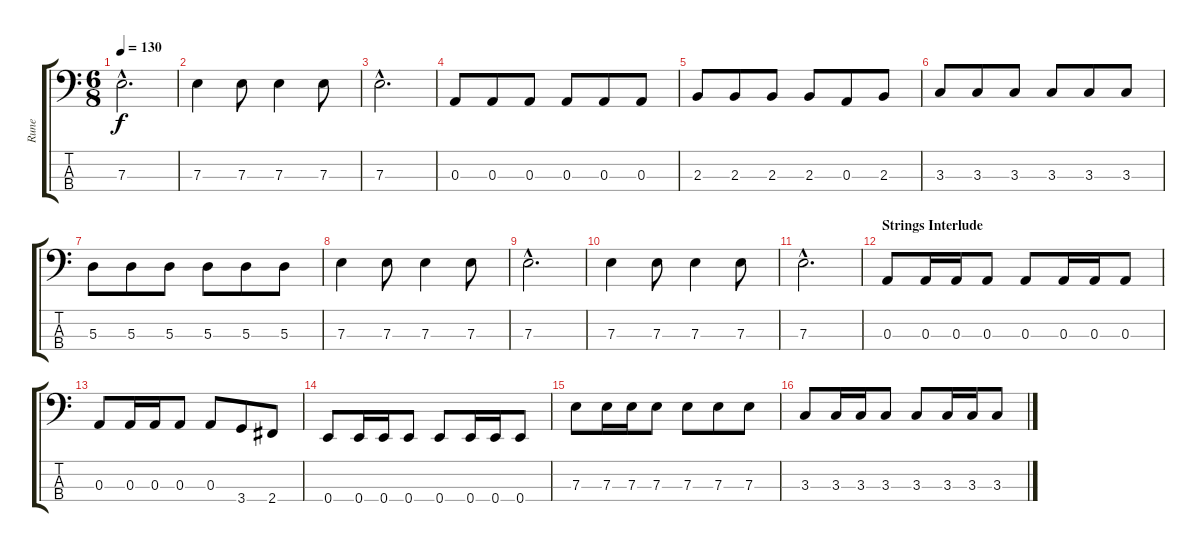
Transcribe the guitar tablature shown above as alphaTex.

\track ("Rune" "Rune") {instrument electricbassfinger}
\staff {score tabs}
\tuning (G2 D2 A1 E1) {hide}
\ts (6 8)
\tempo 130
\clef f4
\ks c
7.3{hac}.2{d dy f} |
7.3.4 7.3.8 7.3.4 7.3.8 |
7.3{hac}.2{d} |
0.3.8 0.3.8 0.3.8 0.3.8 0.3.8 0.3.8 |
2.3.8 2.3.8 2.3.8 2.3.8 0.3.8 2.3.8 |
3.3.8 3.3.8 3.3.8 3.3.8 3.3.8 3.3.8 |
5.3.8 5.3.8 5.3.8 5.3.8 5.3.8 5.3.8 |
7.3.4 7.3.8 7.3.4 7.3.8 |
7.3{hac}.2{d} |
7.3.4 7.3.8 7.3.4 7.3.8 |
7.3{hac}.2{d} |
\section ("" "Strings Interlude")
0.3.8 0.3.16 0.3.16 0.3.8 0.3.8 0.3.16 0.3.16 0.3.8 |
0.3.8 0.3.16 0.3.16 0.3.8 0.3.8 3.4.8 2.4.8 |
0.4.8 0.4.16 0.4.16 0.4.8 0.4.8 0.4.16 0.4.16 0.4.8 |
7.3.8 7.3.16 7.3.16 7.3.8 7.3.8 7.3.8 7.3.8 |
3.3.8 3.3.16 3.3.16 3.3.8 3.3.8 3.3.16 3.3.16 3.3.8
